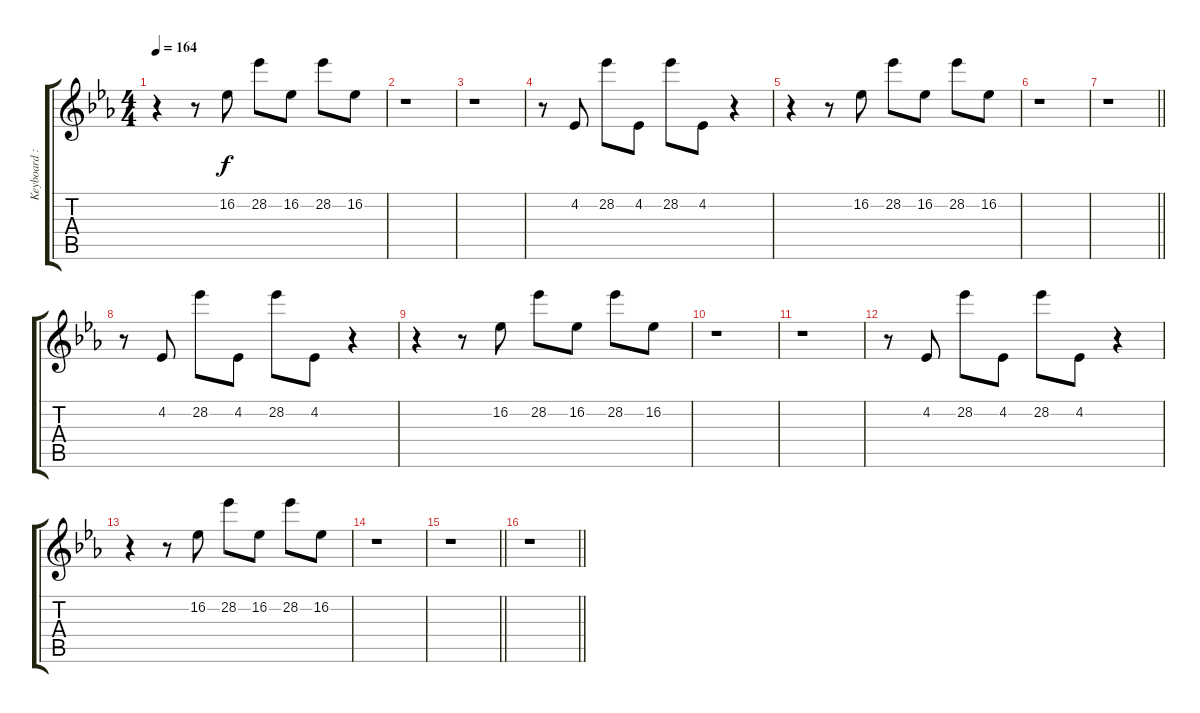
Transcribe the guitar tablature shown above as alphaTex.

\track ("Keyboard : Tone 1" "Keyboard :") {instrument lead1square}
\staff {score tabs}
\tuning (E4 B3 G3 D3 A2 E2) {hide}
\ts (4 4)
\tempo 164
\clef g2
\ks eb
r.4{dy f} r.8 16.2.8 28.2.8 16.2.8 28.2.8 16.2.8 |
r.1 |
r.1 |
r.8 4.2.8 28.2.8 4.2.8 28.2.8 4.2.8 r.4 |
r.4 r.8 16.2.8 28.2.8 16.2.8 28.2.8 16.2.8 |
r.1 |
\barLineRight lightlight
r.1 |
r.8 4.2.8 28.2.8 4.2.8 28.2.8 4.2.8 r.4 |
r.4 r.8 16.2.8 28.2.8 16.2.8 28.2.8 16.2.8 |
r.1 |
r.1 |
r.8 4.2.8 28.2.8 4.2.8 28.2.8 4.2.8 r.4 |
r.4 r.8 16.2.8 28.2.8 16.2.8 28.2.8 16.2.8 |
r.1 |
\barLineRight lightlight
r.1 |
\barLineRight lightlight
r.1
